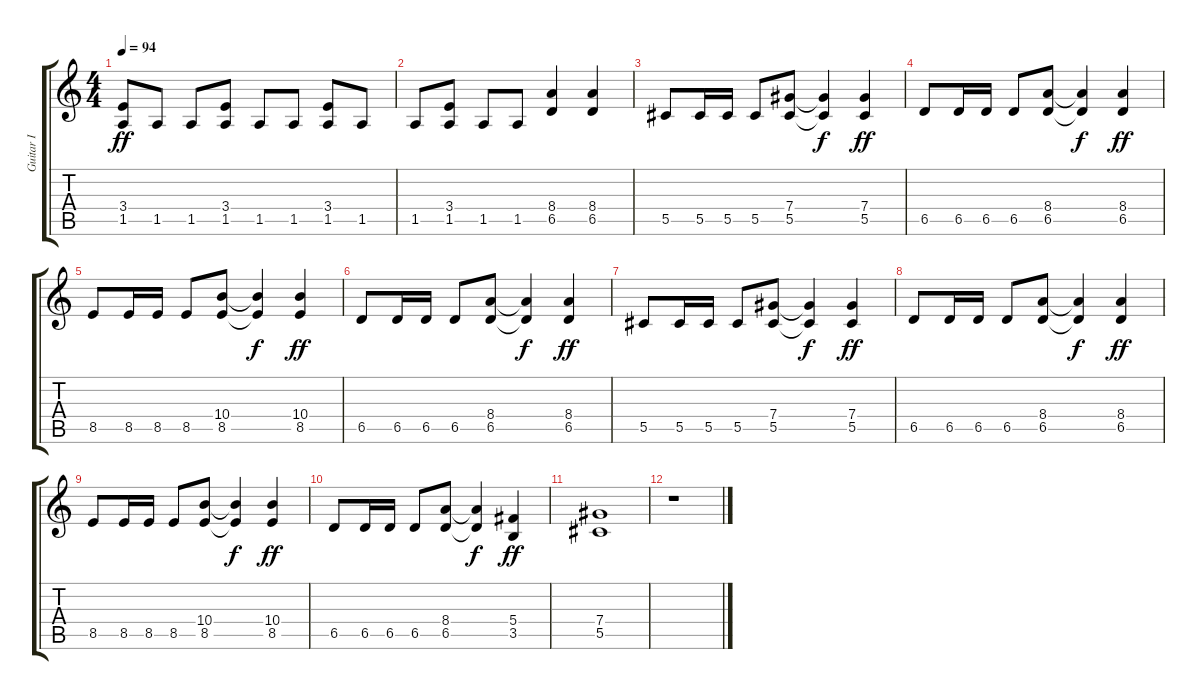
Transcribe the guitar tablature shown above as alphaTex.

\track ("Guitar I" "Guitar I") {instrument distortionguitar}
\staff {score tabs}
\tuning (Eb4 Bb3 Gb3 Db3 Ab2 Eb2) {hide}
\ts (4 4)
\tempo 94
\clef g2
\ks c
(3.4 1.5).8{dy ff} 1.5.8 1.5.8 (3.4 1.5).8 1.5.8 1.5.8 (3.4 1.5).8 1.5.8 |
1.5.8 (3.4 1.5).8 1.5.8 1.5.8 (8.4 6.5).4 (8.4 6.5).4 |
5.5.8 5.5.16 5.5.16 5.5.8 (7.4 5.5).8 (7.4{t} 5.5{t}).4{dy f} (7.4 5.5).4{dy ff} |
6.5.8 6.5.16 6.5.16 6.5.8 (8.4 6.5).8 (8.4{t} 6.5{t}).4{dy f} (8.4 6.5).4{dy ff} |
8.5.8 8.5.16 8.5.16 8.5.8 (10.4 8.5).8 (10.4{t} 8.5{t}).4{dy f} (10.4 8.5).4{dy ff} |
6.5.8 6.5.16 6.5.16 6.5.8 (8.4 6.5).8 (8.4{t} 6.5{t}).4{dy f} (8.4 6.5).4{dy ff} |
5.5.8 5.5.16 5.5.16 5.5.8 (7.4 5.5).8 (7.4{t} 5.5{t}).4{dy f} (7.4 5.5).4{dy ff} |
6.5.8 6.5.16 6.5.16 6.5.8 (8.4 6.5).8 (8.4{t} 6.5{t}).4{dy f} (8.4 6.5).4{dy ff} |
8.5.8 8.5.16 8.5.16 8.5.8 (10.4 8.5).8 (10.4{t} 8.5{t}).4{dy f} (10.4 8.5).4{dy ff} |
6.5.8 6.5.16 6.5.16 6.5.8 (8.4 6.5).8 (8.4{t} 6.5{t}).4{dy f} (5.4 3.5).4{dy ff} |
(7.4 5.5).1 |
r.1
